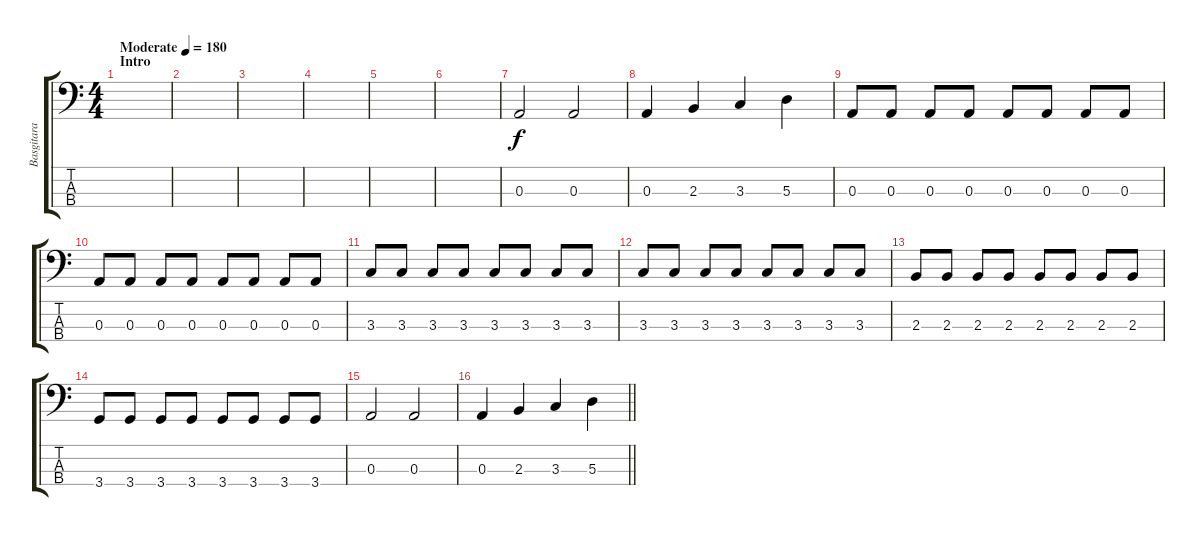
\track ("Basgitara" "Basgitara") {instrument electricbassfinger}
\staff {score tabs}
\tuning (G2 D2 A1 E1) {hide}
\ts (4 4)
\section ("" "Intro")
\tempo (180 "Moderate")
\clef f4
\ks c
|
|
|
|
|
|
0.3.2 0.3.2 |
0.3.4 2.3.4 3.3.4 5.3.4 |
0.3.8 0.3.8 0.3.8 0.3.8 0.3.8 0.3.8 0.3.8 0.3.8 |
0.3.8 0.3.8 0.3.8 0.3.8 0.3.8 0.3.8 0.3.8 0.3.8 |
3.3.8 3.3.8 3.3.8 3.3.8 3.3.8 3.3.8 3.3.8 3.3.8 |
3.3.8 3.3.8 3.3.8 3.3.8 3.3.8 3.3.8 3.3.8 3.3.8 |
2.3.8 2.3.8 2.3.8 2.3.8 2.3.8 2.3.8 2.3.8 2.3.8 |
3.4.8 3.4.8 3.4.8 3.4.8 3.4.8 3.4.8 3.4.8 3.4.8 |
0.3.2 0.3.2 |
\barLineRight lightlight
0.3.4 2.3.4 3.3.4 5.3.4
